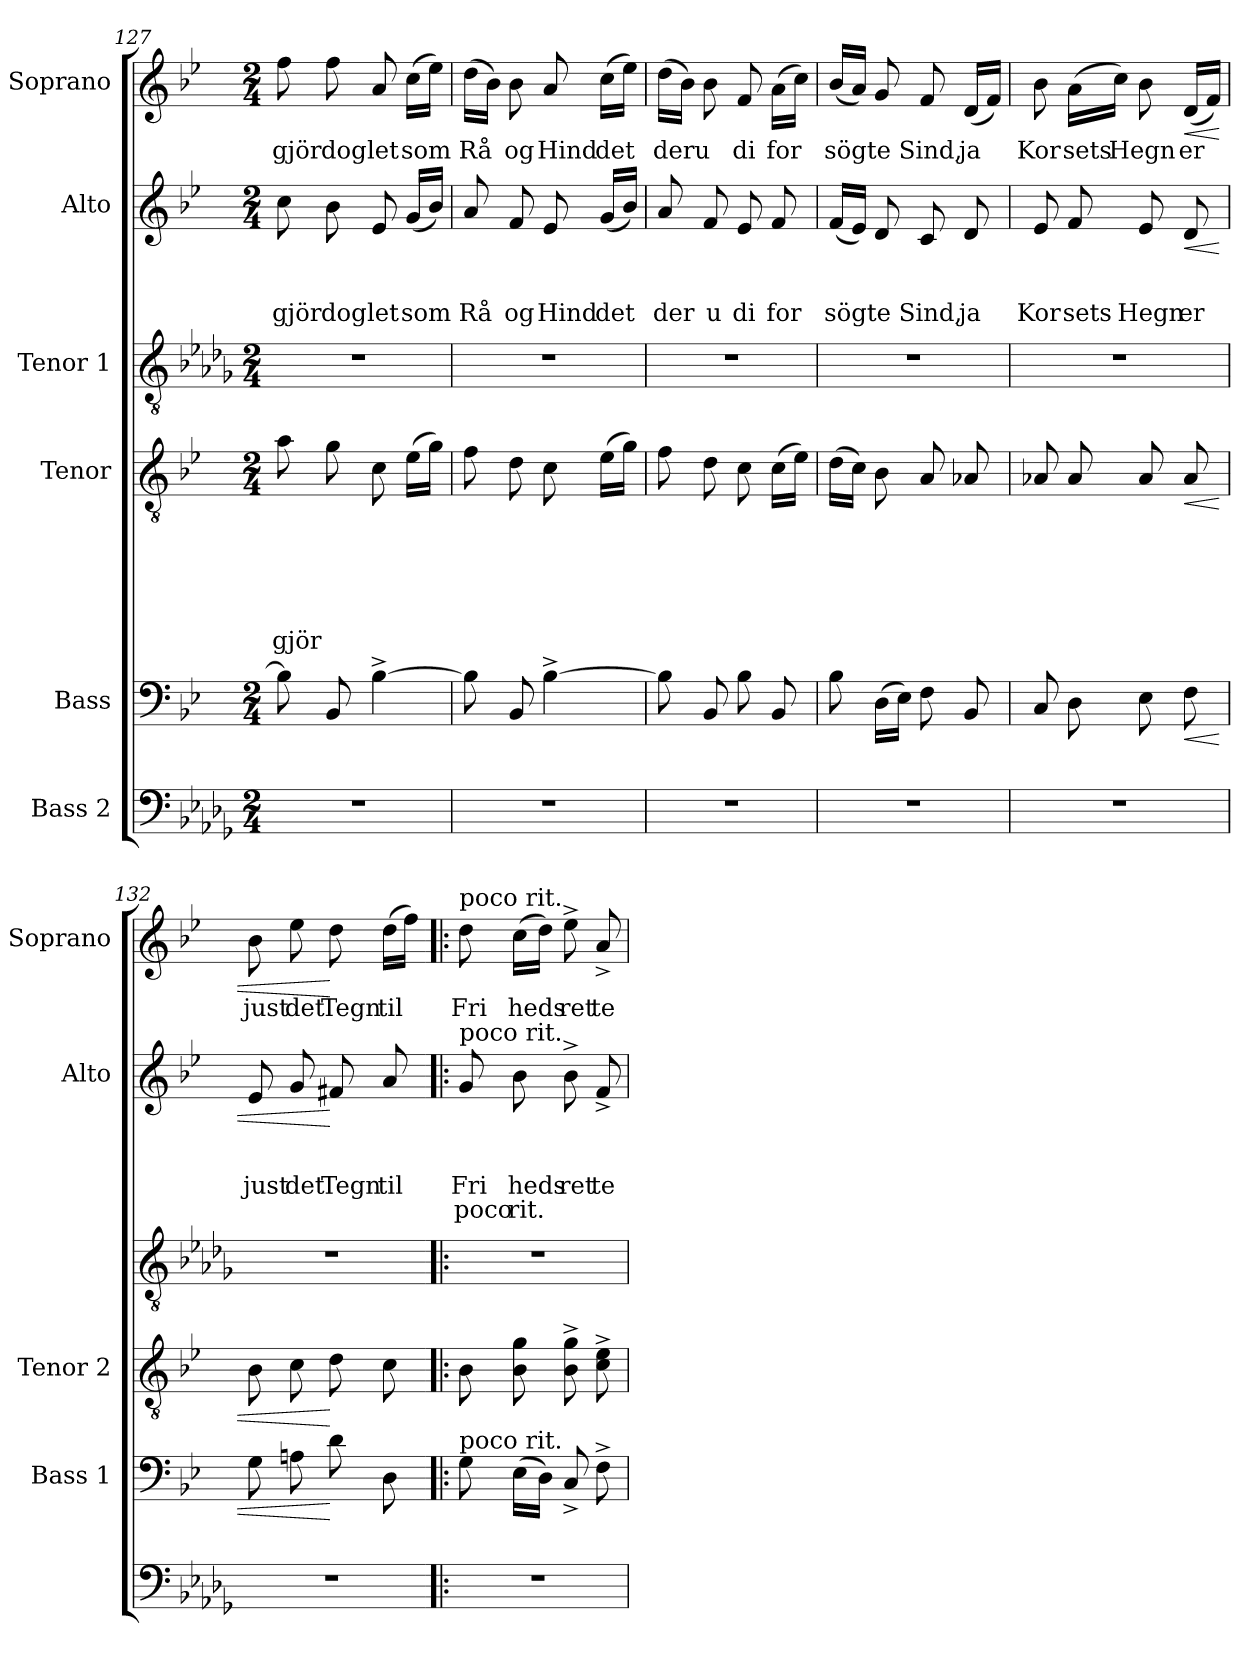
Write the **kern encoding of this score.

**kern	**kern	**dynam	**kern	**text	**text	**text	**text	**text	**text	**dynam	**kern	**kern	**text	**text	**text	**text	**dynam	**kern	**text	**dynam
*part6	*part5	*part5	*part4	*part4	*part4	*part4	*part4	*part4	*part4	*part4	*part3	*part2	*part2	*part2	*part2	*part2	*part2	*part1	*part1	*part1
*staff6	*staff5	*staff5	*staff4	*staff4	*staff4	*staff4	*staff4	*staff4	*staff4	*staff4	*staff3	*staff2	*staff2	*staff2	*staff2	*staff2	*staff2	*staff1	*staff1	*staff1
*I"Bass 2	*I"Bass	*	*I"Tenor	*	*	*	*	*	*	*	*I"Tenor 1	*I"Alto	*	*	*	*	*	*I"Soprano	*	*
*	*I'Bass 1	*	*I'Tenor 2	*	*	*	*	*	*	*	*	*I'Alto	*	*	*	*	*	*I'Soprano	*	*
*clefF4	*clefF4	*	*clefGv2	*	*	*	*	*	*	*	*clefGv2	*clefG2	*	*	*	*	*	*clefG2	*	*
*ITrd2c3	*	*	*	*	*	*	*	*	*	*	*ITrd2c3	*	*	*	*	*	*	*	*	*
*k[b-e-]	*k[b-e-]	*	*k[b-e-]	*	*	*	*	*	*	*	*k[b-e-]	*k[b-e-]	*	*	*	*	*	*k[b-e-]	*	*
*B-:	*B-:	*	*B-:	*	*	*	*	*	*	*	*B-:	*B-:	*	*	*	*	*	*B-:	*	*
*M2/4	*M2/4	*	*M2/4	*	*	*	*	*	*	*	*M2/4	*M2/4	*	*	*	*	*	*M2/4	*	*
=127	=127	=127	=127	=127	=127	=127	=127	=127	=127	=127	=127	=127	=127	=127	=127	=127	=127	=127	=127	=127
!	!	!	!	!	!	!	!	!	!LO:LY:b	!	!	!	!	!	!LO:LY:b	!	!	!	!LO:LY:a	!
2r	8B-\]	.	8a\	.	.	.	.	.	gjör	.	2r	8cc\	.	.	gjör	.	.	8ff\	gjör	.
!	!	!	!	!	!	!	!	!	!	!	!	!	!	!	!LO:LY:b	!	!	!	!LO:LY:a	!
.	8BB-/	.	8g\	.	.	.	.	.	.	.	.	8b-\	.	.	dog	.	.	8ff\	dog	.
!	!	!	!	!	!	!	!	!	!	!	!	!	!	!	!LO:LY:b	!	!	!	!LO:LY:a	!
.	[>4B-^>\	.	8c\	.	.	.	.	.	.	.	.	8e-/	.	.	let	.	.	8a/	let	.
!	!	!	!	!	!	!	!	!	!	!	!	!	!	!	!LO:LY:b	!	!	!	!LO:LY:a	!
.	.	.	(>16e-\LL	.	.	.	.	.	.	.	.	(<16g/LL	.	.	som	.	.	(>16cc\LL	som	.
.	.	.	16g\JJ)	.	.	.	.	.	.	.	.	16b-/JJ)	.	.	.	.	.	16ee-\JJ)	.	.
=128	=128	=128	=128	=128	=128	=128	=128	=128	=128	=128	=128	=128	=128	=128	=128	=128	=128	=128	=128	=128
!	!	!	!	!	!	!	!	!	!	!	!	!	!	!	!LO:LY:b	!	!	!	!LO:LY:a	!
2r	8B-\]	.	8f\	.	.	.	.	.	.	.	2r	8a/	.	.	Rå	.	.	(>16dd\LL	Rå	.
.	.	.	.	.	.	.	.	.	.	.	.	.	.	.	.	.	.	16b-\JJ)	.	.
!	!	!	!	!	!	!	!	!	!	!	!	!	!	!	!LO:LY:b	!	!	!	!LO:LY:a	!
.	8BB-/	.	8d\	.	.	.	.	.	.	.	.	8f/	.	.	og	.	.	8b-\	og	.
!	!	!	!	!	!	!	!	!	!	!	!	!	!	!	!LO:LY:b	!	!	!	!LO:LY:a	!
.	[>4B-^>\	.	8c\	.	.	.	.	.	.	.	.	8e-/	.	.	Hind	.	.	8a/	Hind	.
!	!	!	!	!	!	!	!	!	!	!	!	!	!	!	!LO:LY:b	!	!	!	!LO:LY:a	!
.	.	.	(>16e-\LL	.	.	.	.	.	.	.	.	(<16g/LL	.	.	det	.	.	(>16cc\LL	det	.
.	.	.	16g\JJ)	.	.	.	.	.	.	.	.	16b-/JJ)	.	.	.	.	.	16ee-\JJ)	.	.
=129	=129	=129	=129	=129	=129	=129	=129	=129	=129	=129	=129	=129	=129	=129	=129	=129	=129	=129	=129	=129
!	!	!	!	!	!	!	!	!	!	!	!	!	!	!	!LO:LY:b	!	!	!	!LO:LY:a	!
2r	8B-\]	.	8f\	.	.	.	.	.	.	.	2r	8a/	.	.	der	.	.	(>16dd\LL	deru	.
.	.	.	.	.	.	.	.	.	.	.	.	.	.	.	.	.	.	16b-\JJ)	.	.
!	!	!	!	!	!	!	!	!	!	!	!	!	!	!	!LO:LY:b	!	!	!	!	!
.	8BB-/	.	8d\	.	.	.	.	.	.	.	.	8f/	.	.	u	.	.	8b-\	.	.
!	!	!	!	!	!	!	!	!	!	!	!	!	!	!	!LO:LY:b	!	!	!	!LO:LY:a	!
.	8B-\	.	8c\	.	.	.	.	.	.	.	.	8e-/	.	.	di	.	.	8f/	di	.
!	!	!	!	!	!	!	!	!	!	!	!	!	!	!	!LO:LY:b	!	!	!	!LO:LY:a	!
.	8BB-/	.	(>16c\LL	.	.	.	.	.	.	.	.	8f/	.	.	for	.	.	(>16a\LL	for	.
.	.	.	16e-\JJ)	.	.	.	.	.	.	.	.	.	.	.	.	.	.	16cc\JJ)	.	.
=130	=130	=130	=130	=130	=130	=130	=130	=130	=130	=130	=130	=130	=130	=130	=130	=130	=130	=130	=130	=130
!	!	!	!	!	!	!	!	!	!	!	!	!	!	!	!LO:LY:b	!	!	!	!LO:LY:a	!
2r	8B-\	.	(>16d\LL	.	.	.	.	.	.	.	2r	(<16f/LL	.	.	sögte	.	.	(<16b-/LL	sögte	.
.	.	.	16c\JJ)	.	.	.	.	.	.	.	.	16e-/JJ)	.	.	.	.	.	16a/JJ)	.	.
.	(>16D\LL	.	8B-\	.	.	.	.	.	.	.	.	8d/	.	.	.	.	.	8g/	.	.
.	16E-\JJ)	.	.	.	.	.	.	.	.	.	.	.	.	.	.	.	.	.	.	.
!	!	!	!	!	!	!	!	!	!	!	!	!	!	!	!LO:LY:b	!	!	!	!LO:LY:a	!
.	8F\	.	8A/	.	.	.	.	.	.	.	.	8c/	.	.	Sind,	.	.	8f/	Sind,	.
!	!	!	!	!	!	!	!	!	!	!	!	!	!	!	!LO:LY:b	!	!	!	!LO:LY:a	!
.	8BB-/	.	8A-X/	.	.	.	.	.	.	.	.	8d/	.	.	ja	.	.	(<16d/LL	ja	.
.	.	.	.	.	.	.	.	.	.	.	.	.	.	.	.	.	.	16f/JJ)	.	.
!!LO:LB:g=z
=131	=131	=131	=131	=131	=131	=131	=131	=131	=131	=131	=131	=131	=131	=131	=131	=131	=131	=131	=131	=131
!	!	!	!	!	!	!	!	!	!	!	!	!	!	!	!LO:LY:b	!	!	!	!LO:LY:b	!
2r	8C/	.	8A-X/	.	.	.	.	.	.	.	2r	8e-/	.	.	Kor	.	.	8b-\	Kor	.
!	!	!	!	!	!	!	!	!	!	!	!	!	!	!	!LO:LY:b	!	!	!	!LO:LY:b	!
.	8D\	.	8A-/	.	.	.	.	.	.	.	.	8f/	.	.	sets	.	.	(>16a\LL	sets	.
!	!	!	!	!	!	!	!	!	!	!	!	!	!	!	!	!	!	!	!LO:LY:b	!
.	.	.	.	.	.	.	.	.	.	.	.	.	.	.	.	.	.	16cc\JJ)	Hegn	.
!	!	!	!	!	!	!	!	!	!	!	!	!	!	!	!LO:LY:b	!	!	!	!	!
.	8E-\	.	8A-/	.	.	.	.	.	.	.	.	8e-/	.	.	Hegn	.	.	8b-\	.	.
!	!	!LO:HP:b	!	!	!	!	!	!	!	!LO:HP:b	!	!	!	!	!LO:LY:b	!	!LO:HP:b	!	!LO:LY:b	!LO:HP:b
.	8F\	<	8A-/	.	.	.	.	.	.	<	.	8d/	.	.	er	.	<	(<16d/LL	er	<
.	.	.	.	.	.	.	.	.	.	.	.	.	.	.	.	.	.	16f/JJ)	.	.
=132	=132	=132	=132	=132	=132	=132	=132	=132	=132	=132	=132	=132	=132	=132	=132	=132	=132	=132	=132	=132
!	!	!	!	!	!	!	!	!	!	!	!	!	!	!	!LO:LY:b	!	!	!	!LO:LY:b	!
2r	8G\	.	8B-\	.	.	.	.	.	.	.	2r	8e-/	.	.	just	.	.	8b-\	just	.
!	!	!	!	!	!	!	!	!	!	!	!	!	!	!	!LO:LY:b	!	!	!	!LO:LY:b	!
.	8An\	.	8c\	.	.	.	.	.	.	.	.	8g/	.	.	det	.	.	8ee-\	det	.
!	!	!	!	!	!	!	!	!	!	!	!	!	!	!	!LO:LY:b	!	!	!	!LO:LY:b	!
.	8d\	[	8d\	.	.	.	.	.	.	[	.	8f#X/	.	.	Tegn	.	[	8dd\	Tegn	[
!	!	!	!	!	!	!	!	!	!	!	!	!	!	!	!LO:LY:b	!	!	!	!LO:LY:b	!
.	8D\	.	8c\	.	.	.	.	.	.	.	.	8a/	.	.	til	.	.	(>16dd\LL	til	.
.	.	.	.	.	.	.	.	.	.	.	.	.	.	.	.	.	.	16ff\JJ)	.	.
=133!|:	=133!|:	=133!|:	=133!|:	=133!|:	=133!|:	=133!|:	=133!|:	=133!|:	=133!|:	=133!|:	=133!|:	=133!|:	=133!|:	=133!|:	=133!|:	=133!|:	=133!|:	=133!|:	=133!|:	=133!|:
!	!	!	!	!	!	!	!	!	!	!	!	!	!	!	!	!	!	!LO:TX:a:t=poco rit.	!	!
!	!	!	!	!	!	!	!	!	!	!	!	!LO:TX:a:t=poco rit.	!	!	!	!	!	!	!	!
!	!LO:TX:a:t=poco rit.	!	!	!	!	!	!	!	!	!	!	!	!	!	!	!	!	!	!	!
!	!	!	!	!	!	!	!	!	!	!	!	!	!	!	!LO:LY:b	!LO:LY:b	!	!	!LO:LY:b	!
2r	8G\	.	8B-\	.	.	.	.	.	.	.	2r	8g/	.	.	Fri	poco	.	8dd\	Fri	.
!	!	!	!	!	!	!	!	!	!	!	!	!	!	!	!LO:LY:b	!LO:LY:b	!	!	!LO:LY:b	!
.	(>16E-\LL	.	8B-\ 8g\	.	.	.	.	.	.	.	.	8b-\	.	.	heds	rit.	.	(>16cc\LL	heds	.
.	16D\JJ)	.	.	.	.	.	.	.	.	.	.	.	.	.	.	.	.	16dd\JJ)	.	.
!	!	!	!	!	!	!	!	!	!	!	!	!	!	!	!LO:LY:b	!	!	!	!LO:LY:b	!
.	8C^</	.	8B-\^> 8g\^>	.	.	.	.	.	.	.	.	8b-^>\	.	.	ret	.	.	8ee-^>\	ret	.
!	!	!	!	!	!	!	!	!	!	!	!	!	!	!	!LO:LY:b	!	!	!	!LO:LY:b	!
.	8F^>\	.	8c\^> 8e-\^>	.	.	.	.	.	.	.	.	8f^</	.	.	te	.	.	8a^</	te	.
=	=	=	=	=	=	=	=	=	=	=	=	=	=	=	=	=	=	=	=	=
*-	*-	*-	*-	*-	*-	*-	*-	*-	*-	*-	*-	*-	*-	*-	*-	*-	*-	*-	*-	*-
